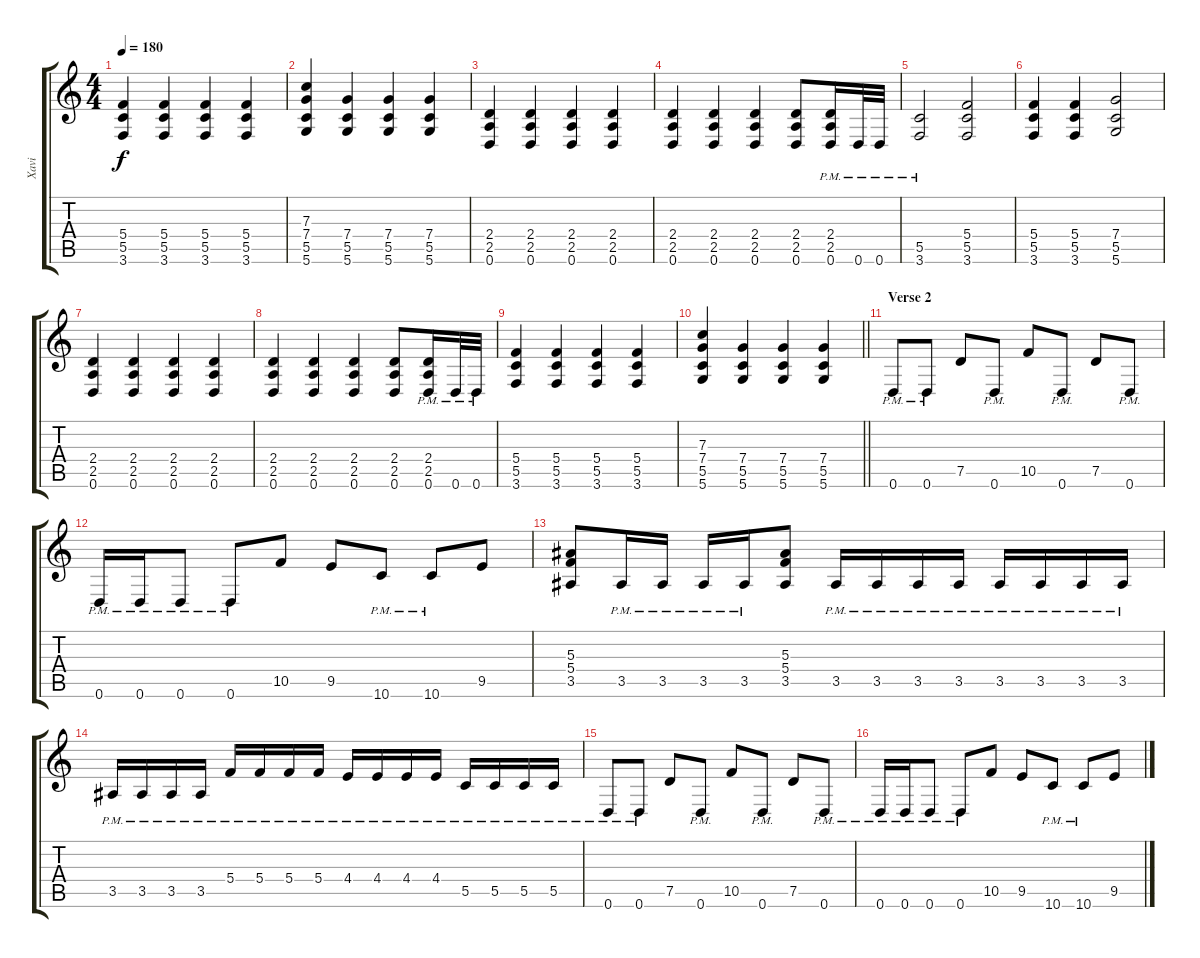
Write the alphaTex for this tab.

\track ("Xavi" "Xavi") {instrument distortionguitar}
\staff {score tabs}
\tuning (D4 A3 F3 C3 G2 D2) {hide}
\ts (4 4)
\tempo 180
\clef g2
\ks c
(5.4 5.5 3.6).4{dy f} (5.4 5.5 3.6).4 (5.4 5.5 3.6).4 (5.4 5.5 3.6).4 |
(7.3 7.4 5.5 5.6).4 (7.4 5.5 5.6).4 (7.4 5.5 5.6).4 (7.4 5.5 5.6).4 |
(2.4 2.5 0.6).4 (2.4 2.5 0.6).4 (2.4 2.5 0.6).4 (2.4 2.5 0.6).4 |
(2.4 2.5 0.6).4 (2.4 2.5 0.6).4 (2.4 2.5 0.6).4 (2.4 2.5 0.6).8 (2.4{pm} 2.5{pm} 0.6{pm}).16 0.6{pm}.32 0.6{pm}.32 |
(5.5{pm} 3.6{pm}).2 (5.4 5.5 3.6).2 |
(5.4 5.5 3.6).4 (5.4 5.5 3.6).4 (7.4 5.5 5.6).2 |
(2.4 2.5 0.6).4 (2.4 2.5 0.6).4 (2.4 2.5 0.6).4 (2.4 2.5 0.6).4 |
(2.4 2.5 0.6).4 (2.4 2.5 0.6).4 (2.4 2.5 0.6).4 (2.4 2.5 0.6).8 (2.4{pm} 2.5{pm} 0.6{pm}).16 0.6{pm}.32 0.6{pm}.32 |
(5.4 5.5 3.6).4 (5.4 5.5 3.6).4 (5.4 5.5 3.6).4 (5.4 5.5 3.6).4 |
\barLineRight lightlight
(7.3 7.4 5.5 5.6).4 (7.4 5.5 5.6).4 (7.4 5.5 5.6).4 (7.4 5.5 5.6).4 |
\section ("" "Verse 2")
0.6{pm}.8 0.6{pm}.8 7.5.8 0.6{pm}.8 10.5.8 0.6{pm}.8 7.5.8 0.6{pm}.8 |
0.6{pm}.16 0.6{pm}.16 0.6{pm}.8 0.6{pm}.8 10.5.8 9.5.8 10.6{pm}.8 10.6{pm}.8 9.5.8 |
(5.3 5.4 3.5).8 3.5{pm}.16 3.5{pm}.16 3.5{pm}.16 3.5{pm}.16 (5.3 5.4 3.5).8 3.5{pm}.16 3.5{pm}.16 3.5{pm}.16 3.5{pm}.16 3.5{pm}.16 3.5{pm}.16 3.5{pm}.16 3.5{pm}.16 |
3.5{pm}.16 3.5{pm}.16 3.5{pm}.16 3.5{pm}.16 5.4{pm}.16 5.4{pm}.16 5.4{pm}.16 5.4{pm}.16 4.4{pm}.16 4.4{pm}.16 4.4{pm}.16 4.4{pm}.16 5.5{pm}.16 5.5{pm}.16 5.5{pm}.16 5.5{pm}.16 |
0.6{pm}.8 0.6{pm}.8 7.5.8 0.6{pm}.8 10.5.8 0.6{pm}.8 7.5.8 0.6{pm}.8 |
0.6{pm}.16 0.6{pm}.16 0.6{pm}.8 0.6{pm}.8 10.5.8 9.5.8 10.6{pm}.8 10.6{pm}.8 9.5.8
